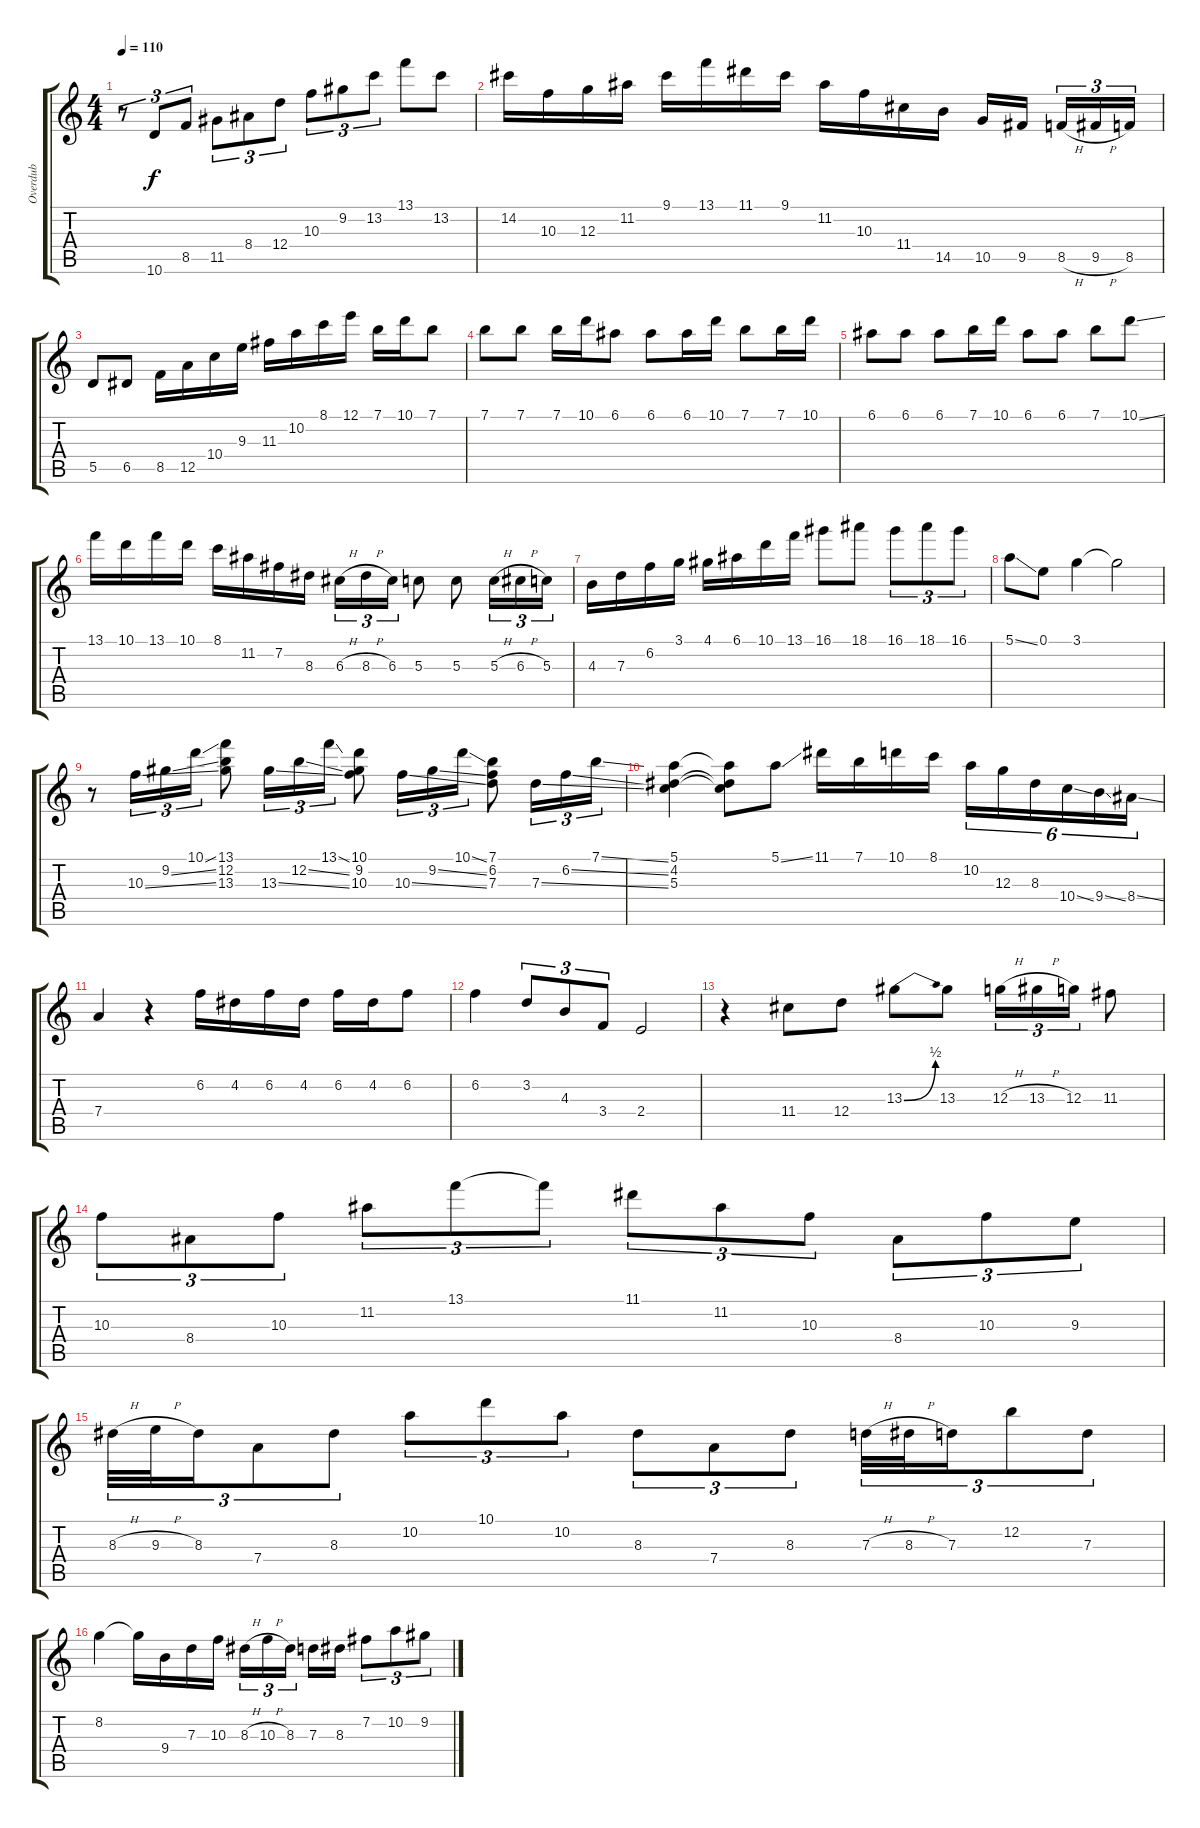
\track ("Overdub" "Overdub") {instrument electricbasspick}
\staff {score tabs}
\tuning (E4 B3 G3 D3 A2 E2) {hide}
\ts (4 4)
\tempo 110
\clef g2
\ks c
r.8{tu (3 2) dy f} 10.6.8{tu (3 2)} 8.5.8{tu (3 2)} 11.5.8{tu (3 2)} 8.4.8{tu (3 2)} 12.4.8{tu (3 2)} 10.3.8{tu (3 2)} 9.2.8{tu (3 2)} 13.2.8{tu (3 2)} 13.1.8 13.2.8 |
14.2.16 10.3.16 12.3.16 11.2.16 9.1.16 13.1.16 11.1.16 9.1.16 11.2.16 10.3.16 11.4.16 14.5.16 10.5.16 9.5.16 8.5{h}.16{tu (3 2)} 9.5{h}.16{tu (3 2)} 8.5.16{tu (3 2)} |
5.5.8 6.5.8 8.5.16 12.5.16 10.4.16 9.3.16 11.3.16 10.2.16 8.1.16 12.1.16 7.1.16 10.1.16 7.1.8 |
7.1.8 7.1.8 7.1.16 10.1.16 6.1.8 6.1.8 6.1.16 10.1.16 7.1.8 7.1.16 10.1.16 |
6.1.8 6.1.8 6.1.8 7.1.16 10.1.16 6.1.8 6.1.8 7.1.8 10.1{ss}.8 |
13.1.16 10.1.16 13.1.16 10.1.16 8.1.16 11.2.16 7.2.16 8.3.16 6.3{h}.16{tu (3 2)} 8.3{h}.16{tu (3 2)} 6.3.16{tu (3 2)} 5.3.8 5.3.8 5.3{h}.16{tu (3 2)} 6.3{h}.16{tu (3 2)} 5.3.16{tu (3 2)} |
4.3.16 7.3.16 6.2.16 3.1.16 4.1.16 6.1.16 10.1.16 13.1.16 16.1.8 18.1.8 16.1.8{tu (3 2)} 18.1.8{tu (3 2)} 16.1.8{tu (3 2)} |
5.1{ss}.8 0.1.8 3.1.4 3.1{t}.2 |
r.8 10.3{ss}.16{tu (3 2)} 9.2{ss}.16{tu (3 2)} 10.1{ss}.16{tu (3 2)} (13.1 12.2 13.3).8 13.3{ss}.16{tu (3 2)} 12.2{ss}.16{tu (3 2)} 13.1{ss}.16{tu (3 2)} (10.1 9.2 10.3).8 10.3{ss}.16{tu (3 2)} 9.2{ss}.16{tu (3 2)} 10.1{ss}.16{tu (3 2)} (7.1 6.2 7.3).8 7.3{ss}.16{tu (3 2)} 6.2{ss}.16{tu (3 2)} 7.1{ss}.16{tu (3 2)} |
(5.1 4.2 5.3).4 (5.1{t} 4.2{t} 5.3{t}).8 5.1{ss}.8 11.1.16 7.1.16 10.1.16 8.1.16 10.2.16{tu (6 4)} 12.3.16{tu (6 4)} 8.3.16{tu (6 4)} 10.4{ss}.16{tu (6 4)} 9.4{ss}.16{tu (6 4)} 8.4{ss}.16{tu (6 4)} |
7.4.4 r.4 6.2.16 4.2.16 6.2.16 4.2.16 6.2.16 4.2.16 6.2.8 |
6.2.4 3.2.8{tu (3 2)} 4.3.8{tu (3 2)} 3.4.8{tu (3 2)} 2.4.2 |
r.4 11.4.8 12.4.8 13.3{be (bend 0 0 60 2)}.8 13.3.8 12.3{h}.16{tu (3 2)} 13.3{h}.16{tu (3 2)} 12.3.16{tu (3 2)} 11.3.8 |
10.3.8{tu (3 2)} 8.4.8{tu (3 2)} 10.3.8{tu (3 2)} 11.2.8{tu (3 2)} 13.1.8{tu (3 2)} 13.1{t}.8{tu (3 2)} 11.1.8{tu (3 2)} 11.2.8{tu (3 2)} 10.3.8{tu (3 2)} 8.4.8{tu (3 2)} 10.3.8{tu (3 2)} 9.3.8{tu (3 2)} |
8.3{h}.32{tu (3 2)} 9.3{h}.32{tu (3 2)} 8.3.16{tu (3 2)} 7.4.8{tu (3 2)} 8.3.8{tu (3 2)} 10.2.8{tu (3 2)} 10.1.8{tu (3 2)} 10.2.8{tu (3 2)} 8.3.8{tu (3 2)} 7.4.8{tu (3 2)} 8.3.8{tu (3 2)} 7.3{h}.32{tu (3 2)} 8.3{h}.32{tu (3 2)} 7.3.16{tu (3 2)} 12.2.8{tu (3 2)} 7.3.8{tu (3 2)} |
8.2.4 8.2{t}.16 9.4.16 7.3.16 10.3.16 8.3{h}.16{tu (3 2)} 10.3{h}.16{tu (3 2)} 8.3.16{tu (3 2)} 7.3.16 8.3.16 7.2.8{tu (3 2)} 10.2.8{tu (3 2)} 9.2.8{tu (3 2)}
